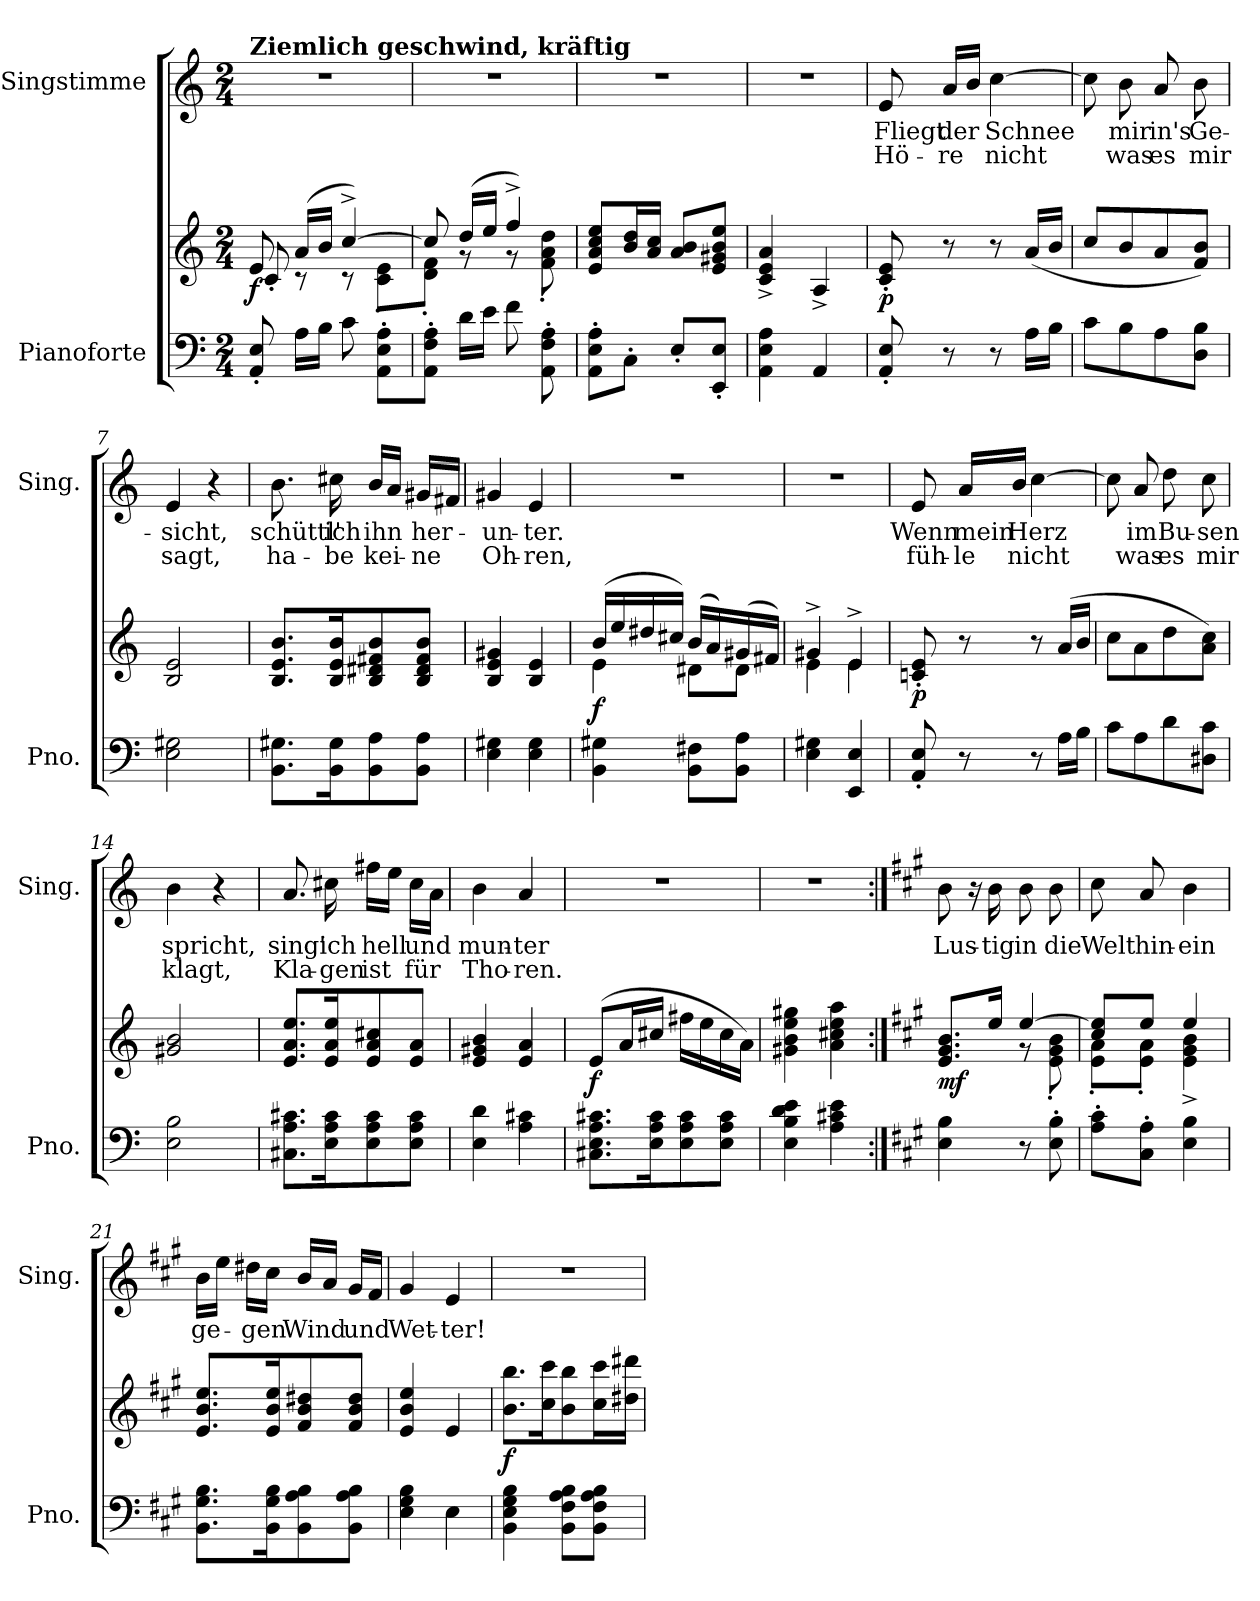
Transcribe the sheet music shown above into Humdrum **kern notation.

**kern	**kern	**dynam	**kern	**text	**text
*part2	*part2	*part2	*part1	*part1	*part1
*staff3	*staff2	*staff2/3	*staff1	*staff1	*staff1
*I"Pianoforte	*	*	*I"Singstimme	*	*
*I'Pno.	*	*	*I'Sing.	*	*
*clefF4	*clefG2	*	*clefG2	*	*
*k[]	*k[]	*	*k[]	*	*
*M2/4	*M2/4	*	*M2/4	*	*
*MM90	*MM90	*	*MM90	*	*
=1	=1	=1	=1	=1	=1
*	*^	*	*	*	*
!	!	!	!	!LO:TX:B:t=Ziemlich geschwind, kräftig	!	!
!	!	!	!LO:DY:b	!	!	!
8AA/' 8E/'	8e/	8c'/	f	2r	.	.
16A\LL	(>16a/LL	8r	.	.	.	.
16B\JJ	16b/JJ	.	.	.	.	.
8c\	[4cc^/)	8r	.	.	.	.
8AA\' 8E\' 8A\'L	.	8c\' 8e\'L	.	.	.	.
=2	=2	=2	=2	=2	=2	=2
8AA\' 8F\' 8A\'J	8cc/]	8d\' 8f\'J	.	2r	.	.
16d\LL	(>16dd/LL	8r	.	.	.	.
16e\JJ	16ee/JJ	.	.	.	.	.
8f\	4ff^/)	8r	.	.	.	.
8AA\' 8F\' 8A\'	.	8f\' 8a\' 8dd\'	.	.	.	.
*	*v	*v	*	*	*	*
=3	=3	=3	=3	=3	=3
8AA\' 8E\' 8A\'L	8e/ 8a/ 8cc/ 8ee/L	.	2r	.	.
8C'\J	16b/ 16dd/L	.	.	.	.
.	16a/ 16cc/JJ	.	.	.	.
8E'/L	8a/ 8b/L	.	.	.	.
8EE/' 8E/'J	8e/ 8g#X/ 8b/ 8ee/J	.	.	.	.
=4	=4	=4	=4	=4	=4
4AA\ 4E\ 4A\	4c/^ 4e/^ 4a/^	.	2r	.	.
4AA/	4A^/	.	.	.	.
=5	=5	=5	=5	=5	=5
!	!	!LO:DY:b	!	!LO:LY:b	!LO:LY:b
8AA/' 8E/'	8c/' 8e/'	p	8e/	Fliegt	Hö-
!	!	!	!	!LO:LY:b	!LO:LY:b
8r	8r	.	16a/LL	der	-re
.	.	.	16b/JJ	.	.
!	!	!	!	!LO:LY:b	!LO:LY:b
8r	8r	.	[4cc\	-Schnee	nicht
16A\LL	(<16a/LL	.	.	.	.
16B\JJ	16b/JJ	.	.	.	.
=6	=6	=6	=6	=6	=6
8c\L	8cc/L	.	8cc\]	.	.
!	!	!	!	!LO:LY:b	!LO:LY:b
8B\	8b/	.	8b\	mir	was
!	!	!	!	!LO:LY:b	!LO:LY:b
8A\	8a/	.	8a/	in's	es
!	!	!	!	!LO:LY:b	!LO:LY:b
8D\ 8B\J	8f/ 8b/J)	.	8b\	Ge-	mir
=7	=7	=7	=7	=7	=7
!	!	!	!	!LO:LY:b	!LO:LY:b
2E\ 2G#X\	2B/ 2e/	.	4e/	-sicht,	sagt,
.	.	.	4r	.	.
!!LO:LB:g=z
=8	=8	=8	=8	=8	=8
!	!	!	!	!LO:LY:b	!LO:LY:b
8.BB\ 8.G#X\L	8.B/ 8.e/ 8.b/L	.	8.b\	schüttl'	ha-
!	!	!	!	!LO:LY:b	!LO:LY:b
16BB\ 16G#\K	16B/ 16e/ 16b/K	.	16cc#X\	ich	-be
!	!	!	!	!LO:LY:b	!LO:LY:b
8BB\ 8A\	8B/ 8d#X/ 8f#X/ 8b/	.	16b/LL	ihn	kei-
.	.	.	16a/JJ	.	.
!	!	!	!	!LO:LY:b	!LO:LY:b
8BB\ 8A\J	8B/ 8d#/ 8f#/ 8b/J	.	16g#X/LL	her-	-ne
.	.	.	16f#X/JJ	.	.
=9	=9	=9	=9	=9	=9
!	!	!	!	!LO:LY:b	!LO:LY:b
4E\ 4G#X\	4B/ 4e/ 4g#X/	.	4g#X/	-un-	Oh-
!	!	!	!	!LO:LY:b	!LO:LY:b
4E\ 4G#\	4B/ 4e/	.	4e/	-ter.	-ren,
=10	=10	=10	=10	=10	=10
*	*^	*	*	*	*
!	!	!	!LO:DY:b	!	!	!
4BB\ 4G#X\	(>16b/LL	4e\	f	2r	.	.
.	16ee/	.	.	.	.	.
.	16dd#X/	.	.	.	.	.
.	16cc#X/JJ)	.	.	.	.	.
8BB\ 8F#X\L	(>16b/LL	8d#X\L	.	.	.	.
.	16a/)	.	.	.	.	.
8BB\ 8A\J	(>16g#X/	8d#\J	.	.	.	.
.	16f#X/JJ)	.	.	.	.	.
=11	=11	=11	=11	=11	=11	=11
4E\ 4G#X\	4g#X^/	4e\	.	2r	.	.
4EE/ 4E/	4e^/	4e\	.	.	.	.
=12	=12	=12	=12	=12	=12	=12
!	!	!	!LO:DY:b	!	!LO:LY:b	!LO:LY:b
*	*v	*v	*	*	*	*
8AA/' 8E/'	8cn/' 8e/'	p	8e/	Wenn	füh-
!	!	!	!	!LO:LY:b	!LO:LY:b
8r	8r	.	16a/LL	mein	-le
!	!	!	!	!LO:LY:b	!LO:LY:b
.	.	.	16b/JJ	Herz	nicht
8r	8r	.	[4cc\	.	.
16A\LL	(>16a/LL	.	.	.	.
16B\JJ	16b/JJ	.	.	.	.
=13	=13	=13	=13	=13	=13
8c\L	8cc\L	.	8cc\]	.	.
!	!	!	!	!LO:LY:b	!LO:LY:b
8A\	8a\	.	8a/	im	was
!	!	!	!	!LO:LY:b	!LO:LY:b
8d\	8dd\	.	8dd\	Bu-	es
!	!	!	!	!LO:LY:b	!LO:LY:b
8D#X\ 8c\J	8a\ 8cc\J)	.	8cc\	-sen	mir
!!LO:LB:g=z
=14	=14	=14	=14	=14	=14
!	!	!	!	!LO:LY:b	!LO:LY:b
2E\ 2B\	2g#X/ 2b/	.	4b\	spricht,	klagt,
.	.	.	4r	.	.
=15	=15	=15	=15	=15	=15
!	!	!	!	!LO:LY:b	!LO:LY:b
8.C#X\ 8.A\ 8.c#X\L	8.e/ 8.a/ 8.ee/L	.	8.a/	sing'	Kla-
!	!	!	!	!LO:LY:b	!LO:LY:b
16E\ 16A\ 16c#\K	16e/ 16a/ 16ee/K	.	16cc#X\	ich	-gen
!	!	!	!	!LO:LY:b	!LO:LY:b
8E\ 8A\ 8c#\	8e/ 8a/ 8cc#X/	.	16ff#X\LL	hell	ist
.	.	.	16ee\JJ	.	.
!	!	!	!	!LO:LY:b	!LO:LY:b
8E\ 8A\ 8c#\J	8e/ 8a/J	.	16cc#\LL	und	für
.	.	.	16a\JJ	.	.
=16	=16	=16	=16	=16	=16
!	!	!	!	!LO:LY:b	!LO:LY:b
4E\ 4d\	4e/ 4g#X/ 4b/	.	4b\	mun-	Tho-
!	!	!	!	!LO:LY:b	!LO:LY:b
4A\ 4c#X\	4e/ 4a/	.	4a/	-ter	-ren.
=17	=17	=17	=17	=17	=17
!	!	!LO:DY:b	!	!	!
8.C#X\ 8.E\ 8.A\ 8.c#X\L	(>8e/L	f	2r	.	.
.	16a/L	.	.	.	.
16E\ 16A\ 16c#\K	16cc#X/JJ	.	.	.	.
8E\ 8A\ 8c#\	16ff#X\LL	.	.	.	.
.	16ee\	.	.	.	.
8E\ 8A\ 8c#\J	16cc#\	.	.	.	.
.	16a\JJ)	.	.	.	.
=18	=18	=18	=18	=18	=18
4E\ 4B\ 4d\ 4e\	4g#X\ 4b\ 4ee\ 4gg#X\	.	2r	.	.
4A\ 4c#X\ 4e\	4a\ 4cc#X\ 4ee\ 4aa\	.	.	.	.
=19:|!	=19:|!	=19:|!	=19:|!	=19:|!	=19:|!
*k[f#c#g#]	*k[f#c#g#]	*	*k[f#c#g#]	*	*
*	*^	*	*	*	*
!	!	!	!LO:DY:b	!	!LO:LY:b	!
4E\ 4B\	8.e/ 8.g#/ 8.b/L	4ryy	mf	8b\	Lus-	.
.	.	.	.	16r	.	.
!	!	!	!	!	!LO:LY:b	!
.	16ee/Jk	.	.	16b\	-tig	.
!	!	!	!	!	!LO:LY:b	!
8r	[4ee/	8r	.	8b\	in	.
!	!	!	!	!	!LO:LY:b	!
8E\' 8B\'	.	8e\' 8g#\' 8b\'	.	8b\	die	.
=20	=20	=20	=20	=20	=20	=20
!	!	!	!	!	!LO:LY:b	!
8A\' 8c#\'L	8cc#/ 8ee/]L	8e\' 8a\'L	.	8cc#\	Welt	.
!	!	!	!	!	!LO:LY:b	!
8C#\' 8A\'J	8ee/J	8e\' 8a\'J	.	8a/	hin-	.
!	!	!	!	!	!LO:LY:b	!
4E\ 4B\	4ee/	4e\^ 4g#\^ 4b\^	.	4b\	-ein	.
!!LO:PB:g=z
=21	=21	=21	=21	=21	=21	=21
!	!	!	!	!	!LO:LY:b	!
*	*v	*v	*	*	*	*
8.BB\ 8.G#\ 8.B\L	8.e/ 8.b/ 8.ee/L	.	16b\LL	ge-	.
.	.	.	16ee\JJ	.	.
!	!	!	!	!LO:LY:b	!
.	.	.	16dd#X\LL	-gen	.
16BB\ 16G#\ 16B\K	16e/ 16b/ 16ee/K	.	16cc#\JJ	.	.
!	!	!	!	!LO:LY:b	!
8BB\ 8A\ 8B\	8f#/ 8b/ 8dd#X/	.	16b/LL	Wind	.
.	.	.	16a/JJ	.	.
!	!	!	!	!LO:LY:b	!
8BB\ 8A\ 8B\J	8f#/ 8b/ 8dd#/J	.	16g#/LL	und	.
.	.	.	16f#/JJ	.	.
=22	=22	=22	=22	=22	=22
!	!	!	!	!LO:LY:b	!
4E\ 4G#\ 4B\	4e/ 4b/ 4ee/	.	4g#/	Wet-	.
!	!	!	!	!LO:LY:b	!
4E\	4e/	.	4e/	-ter!	.
=23	=23	=23	=23	=23	=23
!	!	!LO:DY:b	!	!	!
4BB\ 4E\ 4G#\ 4B\	8.b\ 8.bb\L	f	2r	.	.
.	16cc#\ 16ccc#\K	.	.	.	.
8BB\ 8F#\ 8A\ 8B\L	8b\ 8bb\	.	.	.	.
8BB\ 8F#\ 8A\ 8B\J	16cc#\ 16ccc#\L	.	.	.	.
.	16dd#X\ 16ddd#X\JJ	.	.	.	.
=	=	=	=	=	=
*-	*-	*-	*-	*-	*-
